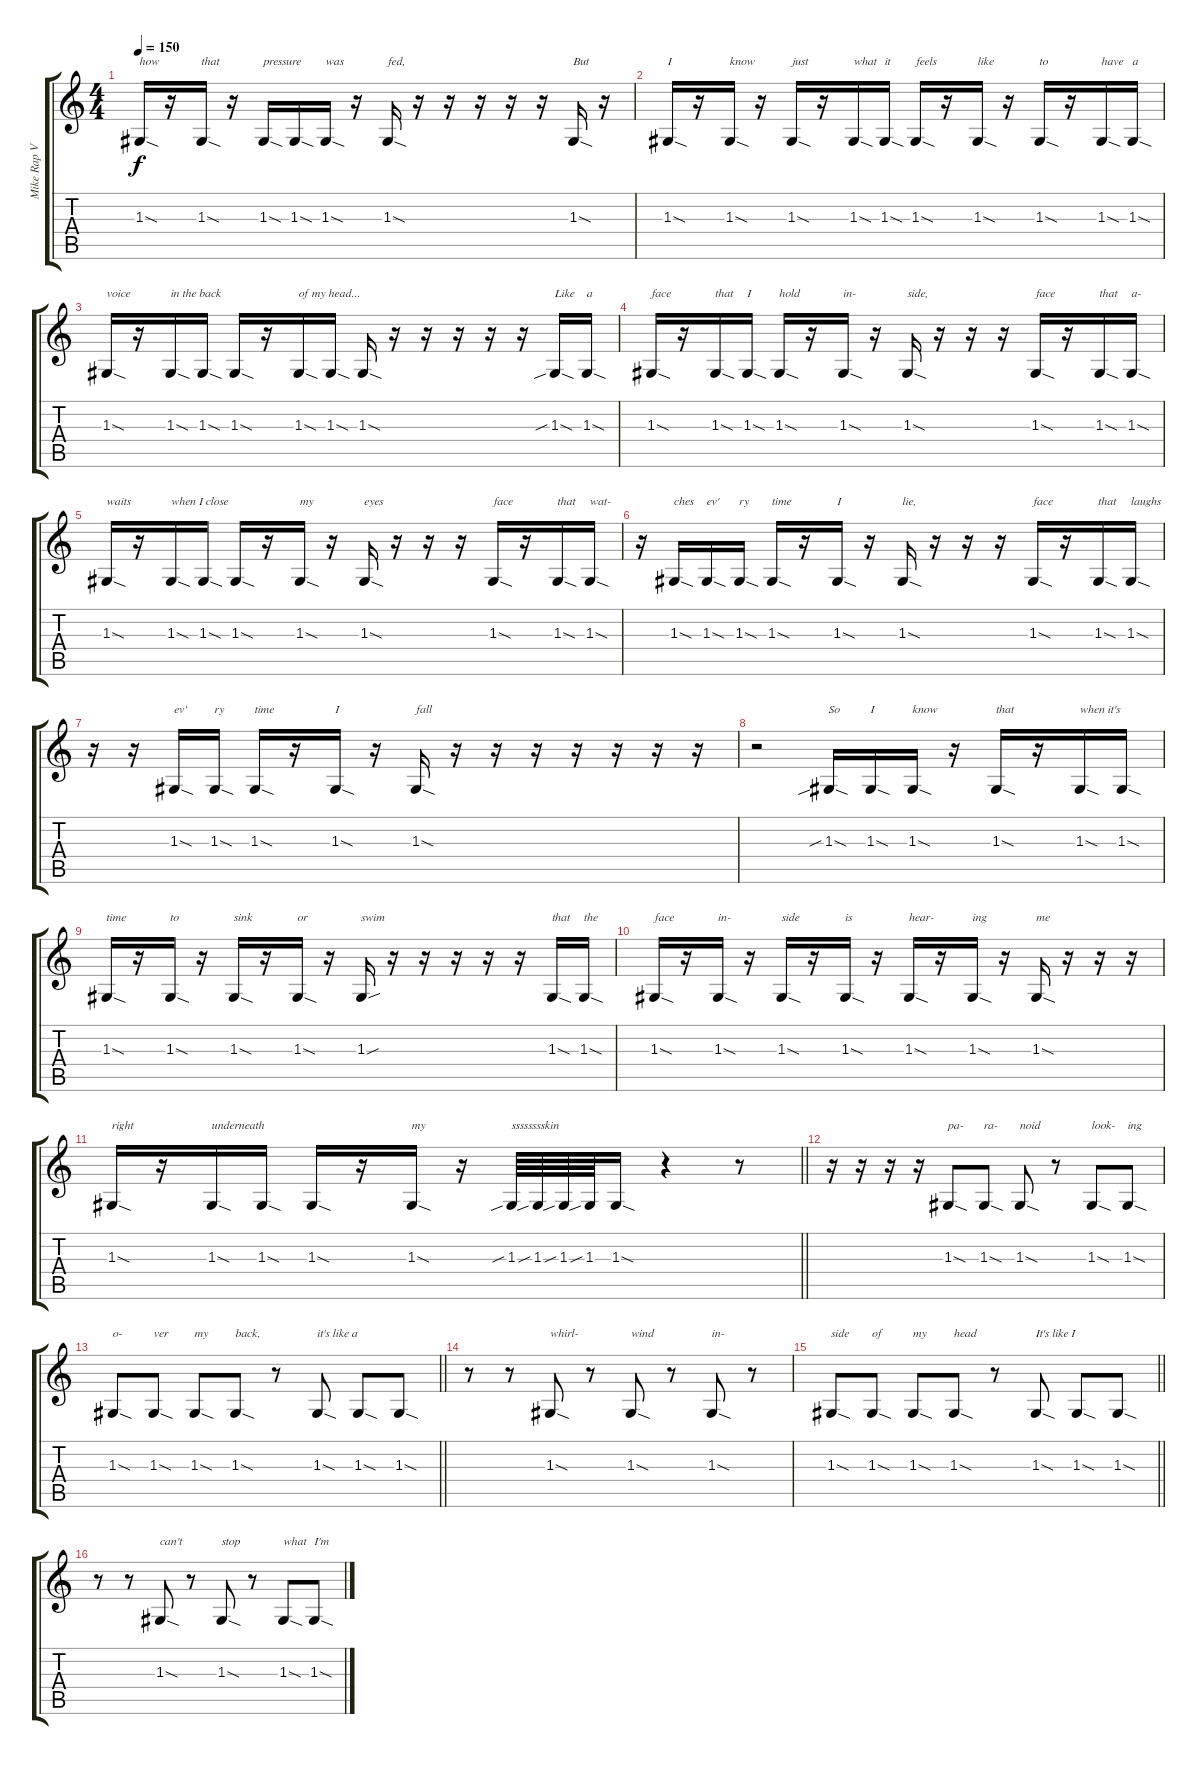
\track ("Mike Rap Vocals" "Mike Rap V") {instrument harmonica}
\staff {score tabs}
\tuning (E4 B3 G3 D3 A2 E2) {hide}
\ts (4 4)
\tempo 150
\clef g2
\ks c
1.3{sod}.16{txt "how" dy f} r.16 1.3{sod}.16{txt "that"} r.16 1.3{sod}.16{txt "pressure"} 1.3{sod}.16 1.3{sod}.16{txt "was"} r.16 1.3{sod}.16{txt "fed,"} r.16 r.16 r.16 r.16 r.16 1.3{sod}.16{txt "But"} r.16 |
1.3{sod}.16{txt "I"} r.16 1.3{sod}.16{txt "know"} r.16 1.3{sod}.16{txt "just"} r.16 1.3{sod}.16{txt "what"} 1.3{sod}.16{txt "it"} 1.3{sod}.16{txt "feels"} r.16 1.3{sod}.16{txt "like"} r.16 1.3{sod}.16{txt "to"} r.16 1.3{sod}.16{txt "have"} 1.3{sod}.16{txt "a"} |
1.3{sod}.16{txt "voice"} r.16 1.3{sod}.16{txt "in the back"} 1.3{sod}.16 1.3{sod}.16 r.16 1.3{sod}.16{txt "of my head..."} 1.3{sod}.16 1.3{sod}.16 r.16 r.16 r.16 r.16 r.16 1.3{sib sod}.16{txt "Like"} 1.3{sod}.16{txt "a"} |
1.3{sod}.16{txt "face"} r.16 1.3{sod}.16{txt "that"} 1.3{sod}.16{txt "I"} 1.3{sod}.16{txt "hold"} r.16 1.3{sod}.16{txt "in-"} r.16 1.3{sod}.16{txt "side,"} r.16 r.16 r.16 1.3{sod}.16{txt "face"} r.16 1.3{sod}.16{txt "that"} 1.3{sod}.16{txt "a-"} |
1.3{sod}.16{txt "waits"} r.16 1.3{sod}.16{txt "when I close"} 1.3{sod}.16 1.3{sod}.16 r.16 1.3{sod}.16{txt "my"} r.16 1.3{sod}.16{txt "eyes"} r.16 r.16 r.16 1.3{sod}.16{txt "face"} r.16 1.3{sod}.16{txt "that"} 1.3{sod}.16{txt "wat-"} |
r.16 1.3{sod}.16{txt "ches"} 1.3{sod}.16{txt "ev'"} 1.3{sod}.16{txt "ry"} 1.3{sod}.16{txt "time"} r.16 1.3{sod}.16{txt "I"} r.16 1.3{sod}.16{txt "lie,"} r.16 r.16 r.16 1.3{sod}.16{txt "face"} r.16 1.3{sod}.16{txt "that"} 1.3{sod}.16{txt "laughs"} |
r.16 r.16 1.3{sod}.16{txt "ev'"} 1.3{sod}.16{txt "ry"} 1.3{sod}.16{txt "time"} r.16 1.3{sod}.16{txt "I"} r.16 1.3{sod}.16{txt "fall"} r.16 r.16 r.16 r.16 r.16 r.16 r.16 |
r.2 1.3{sib sod}.16{txt "So"} 1.3{sod}.16{txt "I"} 1.3{sod}.16{txt "know"} r.16 1.3{sod}.16{txt "that"} r.16 1.3{sod}.16{txt "when it's"} 1.3{sod}.16 |
1.3{sod}.16{txt "time"} r.16 1.3{sod}.16{txt "to"} r.16 1.3{sod}.16{txt "sink"} r.16 1.3{sod}.16{txt "or"} r.16 1.3{sou}.16{txt "swim"} r.16 r.16 r.16 r.16 r.16 1.3{sod}.16{txt "that"} 1.3{sod}.16{txt "the"} |
1.3{sod}.16{txt "face"} r.16 1.3{sod}.16{txt "in-"} r.16 1.3{sod}.16{txt "side"} r.16 1.3{sod}.16{txt "is"} r.16 1.3{sod}.16{txt "hear-"} r.16 1.3{sod}.16{txt "ing"} r.16 1.3{sod}.16{txt "me"} r.16 r.16 r.16 |
\barLineRight lightlight
1.3{sod}.16{txt "right"} r.16 1.3{sod}.16{txt "underneath"} 1.3{sod}.16 1.3{sod}.16 r.16 1.3{sod}.16{txt "my"} r.16 1.3{sib}.64{txt "sssssssskin"} 1.3{sib}.64 1.3{sib}.64 1.3{sib}.64 1.3{sod}.16 r.4 r.8 |
r.16 r.16 r.16 r.16 1.3{sod}.8{txt "pa-"} 1.3{sod}.8{txt "ra-"} 1.3{sod}.8{txt "noid"} r.8 1.3{sod}.8{txt "look-"} 1.3{sod}.8{txt "ing"} |
\barLineRight lightlight
1.3{sod}.8{txt "o-"} 1.3{sod}.8{txt "ver"} 1.3{sod}.8{txt "my"} 1.3{sod}.8{txt "back,"} r.8 1.3{sod}.8{txt "it's like a"} 1.3{sod}.8 1.3{sod}.8 |
r.8 r.8 1.3{sod}.8{txt "whirl-"} r.8 1.3{sod}.8{txt "wind"} r.8 1.3{sod}.8{txt "in-"} r.8 |
\barLineRight lightlight
1.3{sod}.8{txt "side"} 1.3{sod}.8{txt "of"} 1.3{sod}.8{txt "my"} 1.3{sod}.8{txt "head"} r.8 1.3{sod}.8{txt "It's like I"} 1.3{sod}.8 1.3{sod}.8 |
r.8 r.8 1.3{sod}.8{txt "can't"} r.8 1.3{sod}.8{txt "stop"} r.8 1.3{sod}.8{txt "what"} 1.3{sod}.8{txt "I'm"}
